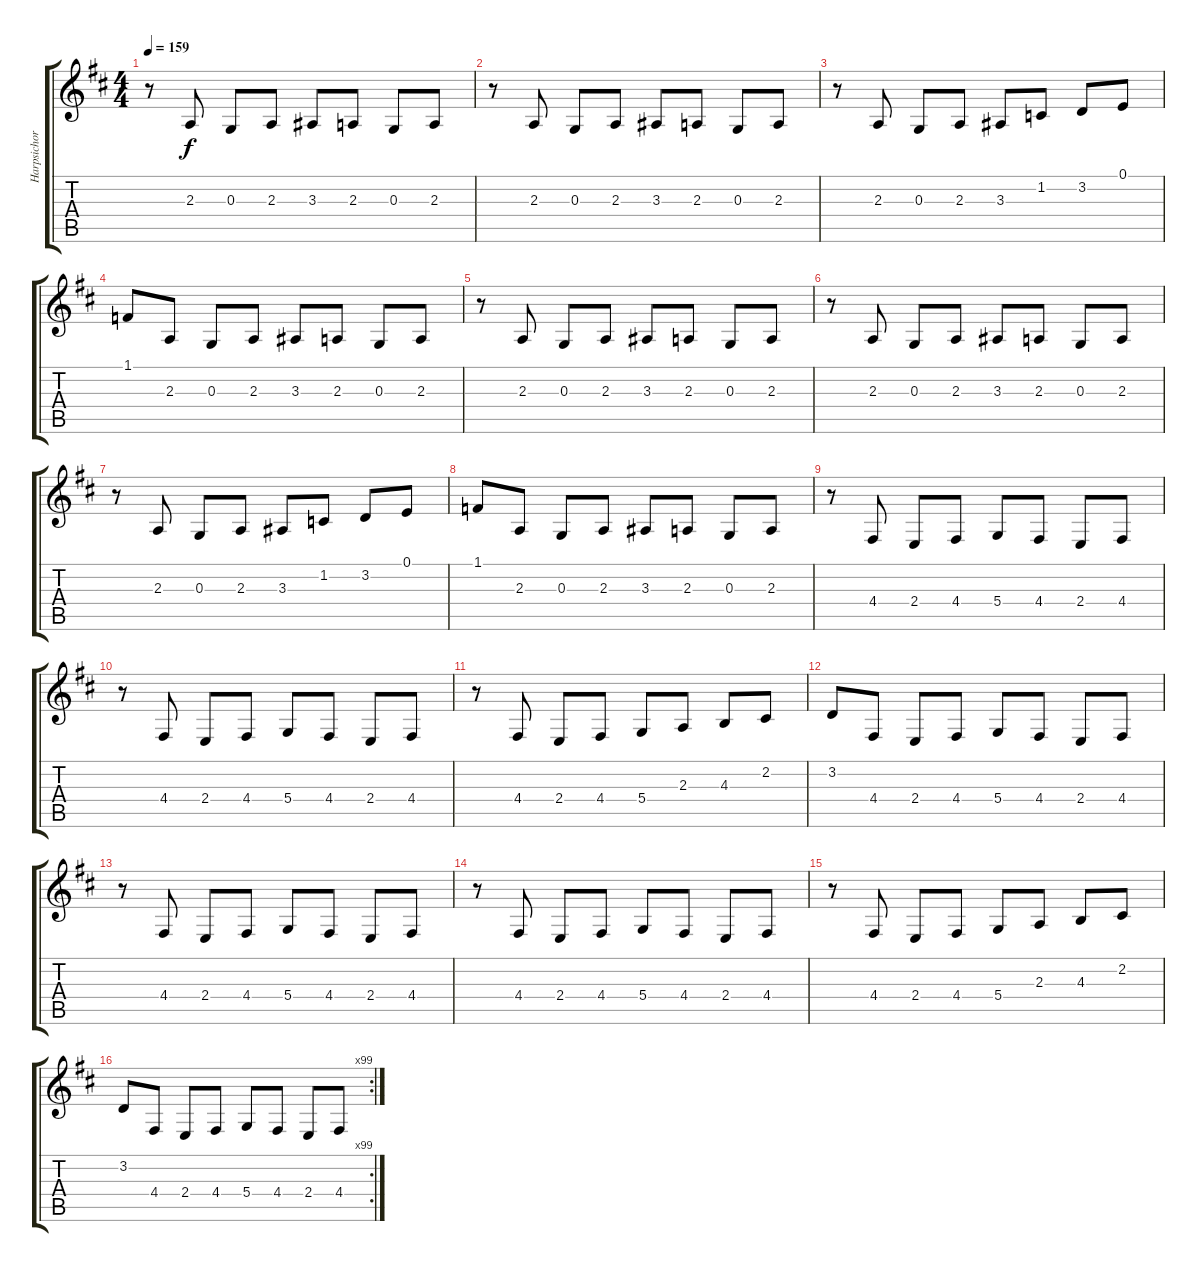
\track ("Harpsichord" "Harpsichor") {instrument harpsichord}
\staff {score tabs}
\tuning (E4 B3 G3 D3 A2 E2) {hide}
\ts (4 4)
\tempo 159
\clef g2
\ks d
r.8{dy f} 2.3.8 0.3.8 2.3.8 3.3.8 2.3.8 0.3.8 2.3.8 |
r.8 2.3.8 0.3.8 2.3.8 3.3.8 2.3.8 0.3.8 2.3.8 |
r.8 2.3.8 0.3.8 2.3.8 3.3.8 1.2.8 3.2.8 0.1.8 |
1.1.8 2.3.8 0.3.8 2.3.8 3.3.8 2.3.8 0.3.8 2.3.8 |
r.8 2.3.8 0.3.8 2.3.8 3.3.8 2.3.8 0.3.8 2.3.8 |
r.8 2.3.8 0.3.8 2.3.8 3.3.8 2.3.8 0.3.8 2.3.8 |
r.8 2.3.8 0.3.8 2.3.8 3.3.8 1.2.8 3.2.8 0.1.8 |
1.1.8 2.3.8 0.3.8 2.3.8 3.3.8 2.3.8 0.3.8 2.3.8 |
r.8 4.4.8 2.4.8 4.4.8 5.4.8 4.4.8 2.4.8 4.4.8 |
r.8 4.4.8 2.4.8 4.4.8 5.4.8 4.4.8 2.4.8 4.4.8 |
r.8 4.4.8 2.4.8 4.4.8 5.4.8 2.3.8 4.3.8 2.2.8 |
3.2.8 4.4.8 2.4.8 4.4.8 5.4.8 4.4.8 2.4.8 4.4.8 |
r.8 4.4.8 2.4.8 4.4.8 5.4.8 4.4.8 2.4.8 4.4.8 |
r.8 4.4.8 2.4.8 4.4.8 5.4.8 4.4.8 2.4.8 4.4.8 |
r.8 4.4.8 2.4.8 4.4.8 5.4.8 2.3.8 4.3.8 2.2.8 |
\rc 99
3.2.8 4.4.8 2.4.8 4.4.8 5.4.8 4.4.8 2.4.8 4.4.8
